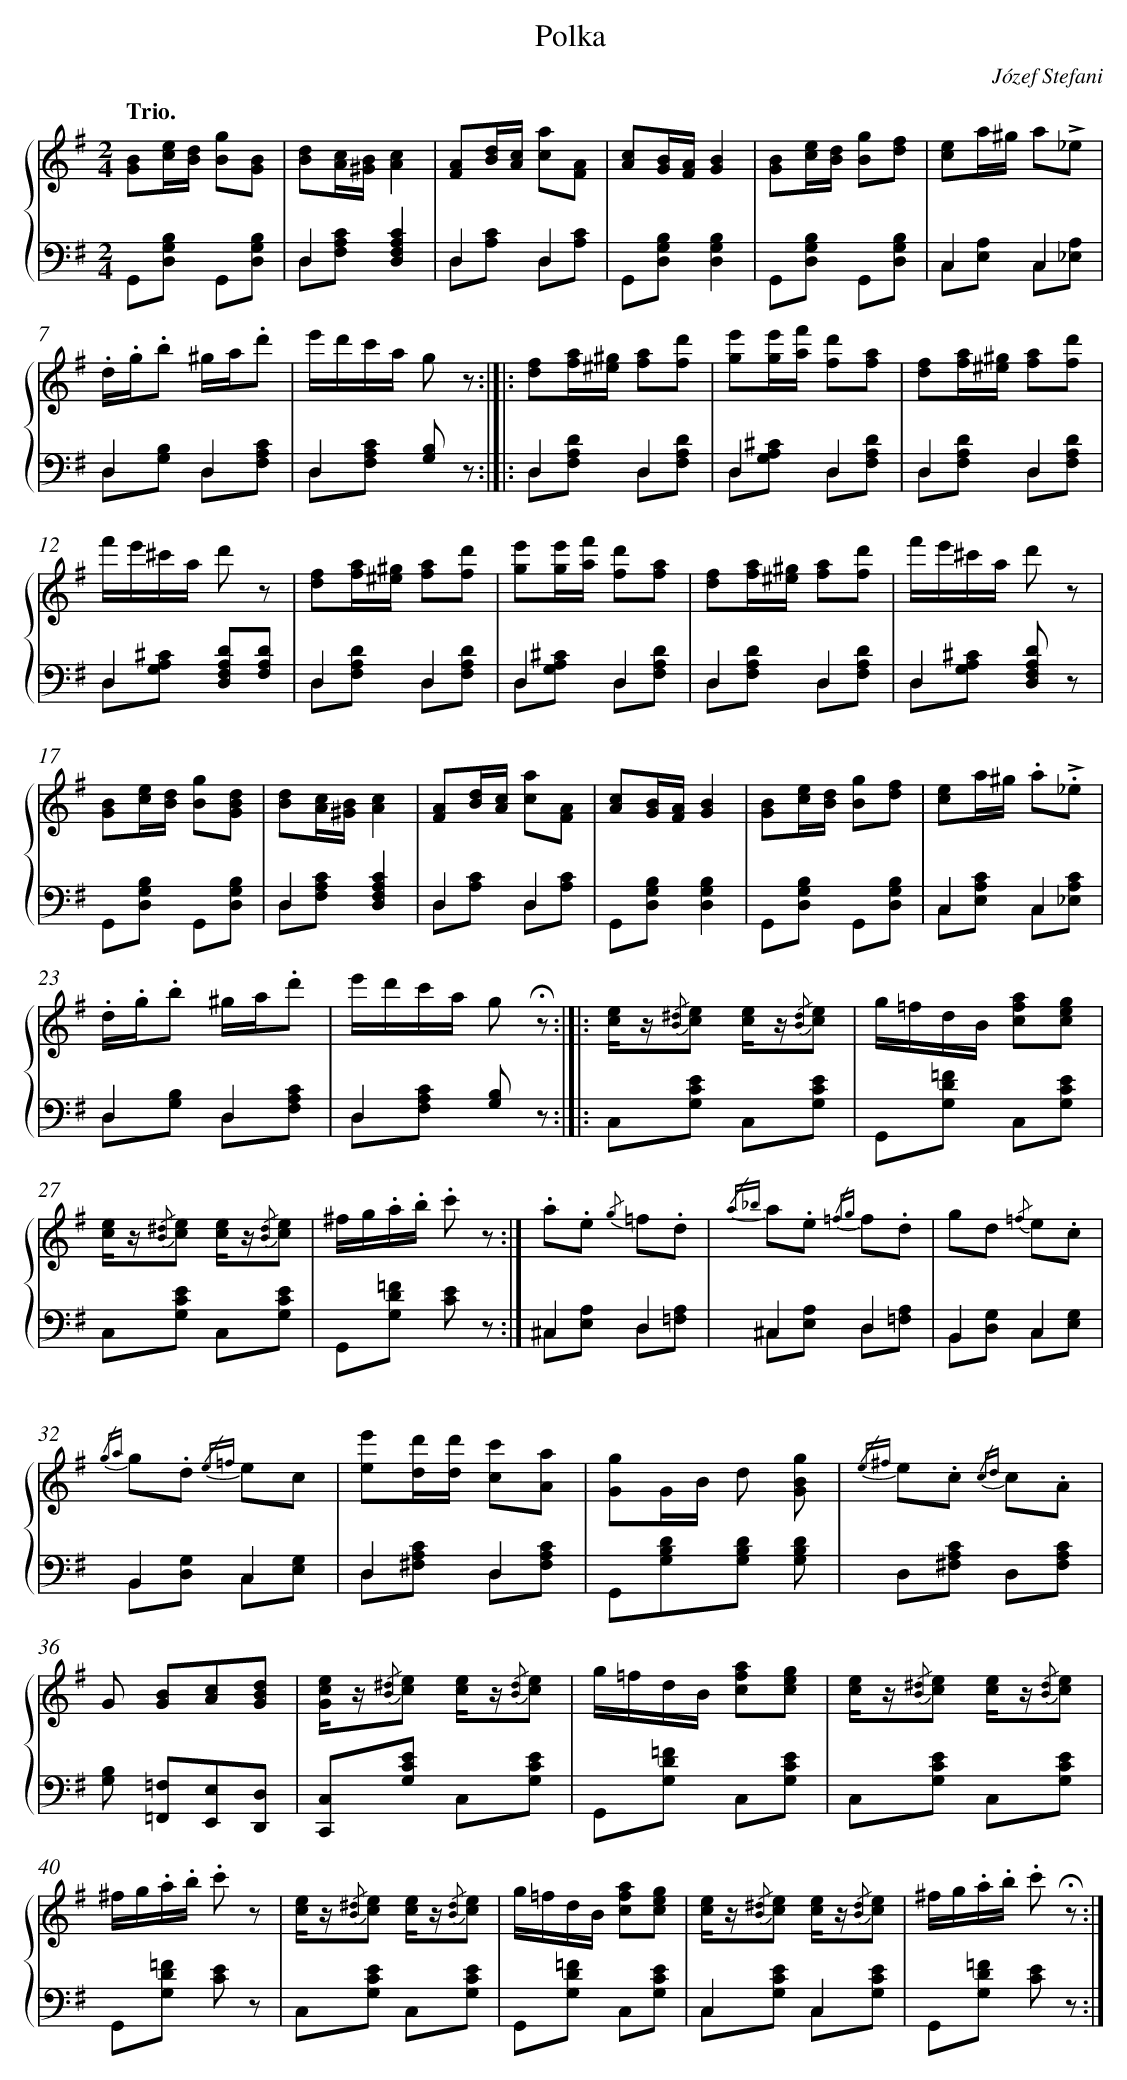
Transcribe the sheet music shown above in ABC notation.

X:1
T: Polka
C: Józef Stefani
L: 1/8
M: 2/4
Q: "Trio."
%%staves {1 2}
V: 1 clef=treble
V: 2 clef=bass
K: G
[V:1] [BG][e/c/][d/B/] [gB][BG] |
[V:2] G,,[B,G,D,] G,,[B,G,D,] |
[V:1] [dB][c/A/][B/^G/][c2A2] |
[V:2] D,2[C2A,2F,2D,2] & D,[CA,F,]x2 |
[V:1] [AF][d/B/][c/A/] [ac][AF] |
[V:2] D,2D,2 & D,[CA,] D,[CA,] |
[V:1] [cA][B/G/][A/F/][B2G2] |
[V:2] G,,[B,G,D,][B,2G,2D,2] |
[V:1] [BG][e/c/][d/B/] [gB][fd] |
[V:2] G,,[B,G,D,] G,,[B,G,D,] |
[V:1] [ec]a/^g/ a!accent!_e |
[V:2] C,2C,2 & C,[A,E,] C,[A,_E,] |
[V:1] .d/.g/.b ^g/a/.d' |
[V:2] D,2D,2 & D,[B,G,] D,[CA,F,] |
[V:1] e'/d'/c'/a/ g z :|]|:
[V:2] D,2[B,G,] z & D,[CA,F,]x2 :|]|:
[V:1] [fd][a/f/][^g/^e/] [af][d'f] |
[V:2] D,2D,2 & D,[DA,F,] D,[DA,F,] |
[V:1] [e'g][e'/g/][f'/a/] [d'f][af] |
[V:2] D,2D,2 & D,[^CA,G,] D,[DA,F,] |
[V:1] [fd][a/f/][^g/^e/] [af][d'f] |
[V:2] D,2D,2 & D,[DA,F,] D,[DA,F,] |
[V:1] f'/e'/^c'/a/ d' z |
[V:2] D,2[DA,F,D,][DA,F,] & D,[^CA,G,]x2 |
[V:1] [fd][a/f/][^g/^e/] [af][d'f] |
[V:2] D,2D,2 & D,[DA,F,] D,[DA,F,] |
[V:1] [e'g][e'/g/][f'/a/] [d'f][af] |
[V:2] D,2D,2 & D,[^CA,G,] D,[DA,F,] |
[V:1] [fd][a/f/][^g/^e/] [af][d'f] |
[V:2] D,2D,2 & D,[DA,F,] D,[DA,F,] |
[V:1] f'/e'/^c'/a/ d' z |
[V:2] D,2[DA,F,D,] z & D,[^CA,G,]x2 |
[V:1] [BG][e/c/][d/B/] [gB][dBG] |
[V:2] G,,[B,G,D,] G,,[B,G,D,] |
[V:1] [dB][c/A/][B/^G/][c2A2] |
[V:2] D,2[C2A,2F,2D,2] & D,[CA,F,]x2 |
[V:1] [AF][d/B/][c/A/] [ac][AF] |
[V:2] D,2D,2 & D,[CA,] D,[CA,] |
[V:1] [cA][B/G/][A/F/][B2G2] |
[V:2] G,,[B,G,D,][B,2G,2D,2] |
[V:1] [BG][e/c/][d/B/] [gB][fd] |
[V:2] G,,[B,G,D,] G,,[B,G,D,] |
[V:1] [ec]a/^g/ .a.!accent!_e |
[V:2] C,2C,2 & C,[CA,E,] C,[CA,_E,] |
[V:1] .d/.g/.b ^g/a/.d' |
[V:2] D,2D,2 & D,[B,G,] D,[CA,F,] |
[V:1] e'/d'/c'/a/ g !fermata!z :|]|:
[V:2] D,2[B,G,] z & D,[CA,F,]x2 :|]|:
[V:1]  [K:G] [e/c/]z/{/[^dB]}[ec] [e/c/]z/{/[dB]}[ec] |
[V:2]  [K:G] C,[ECG,] C,[ECG,] |
[V:1] g/=f/d/B/ [afc][gec] |
[V:2] G,,[=FDG,] C,[ECG,] |
[V:1] [e/c/]z/{/[^dB]}[ec] [e/c/]z/{/[dB]}[ec] |
[V:2] C,[ECG,] C,[ECG,] |
[V:1] ^f/g/.a/.b/ .c' z :|]
[V:2] G,,[=FDG,] [EC] z :|]
[V:1] .a.e {/g} =f.d |
[V:2] ^C,2D,2 & ^C,[A,E,] D,[A,=F,] |
[V:1] {/a_b} a.e {/=fg} f.d |
[V:2] ^C,2D,2 & ^C,[A,E,] D,[A,=F,] |
[V:1] gd {/=f} e.c |
[V:2] B,,2C,2 & B,,[G,D,] C,[G,E,] |
[V:1] {/ga} g.d {/e=f} ec |
[V:2] B,,2C,2 & B,,[G,D,] C,[G,E,] |
[V:1] [e'e][d'/d/][d'/d/] [c'c][aA] |
[V:2] D,2D,2 & D,[CA,^F,] D,[CA,F,] |
[V:1] [gG]G/B/ d [gBG] |
[V:2] G,,[DB,G,][DB,G,] [DB,G,] |
[V:1] {/e^f} e.c {/cd} c.A |
[V:2] D,[CA,^F,] D,[CA,F,] |
[V:1] G [BG][cA][dBG] |
[V:2] [B,G,] [=F,=F,,][E,E,,][D,D,,] |
[V:1] [e/c/G/]z/{/[^dB]}[ec] [e/c/]z/{/[dB]}[ec] |
[V:2] [C,C,,][ECG,] C,[ECG,] |
[V:1] g/=f/d/B/ [afc][gec] |
[V:2] G,,[=FDG,] C,[ECG,] |
[V:1] [e/c/]z/{/[^dB]}[ec] [e/c/]z/{/[dB]}[ec] |
[V:2] C,[ECG,] C,[ECG,] |
[V:1] ^f/g/.a/.b/ .c' z |
[V:2] G,,[=FDG,] [EC] z |
[V:1] [e/c/]z/{/[^dB]}[ec] [e/c/]z/{/[dB]}[ec] |
[V:2] C,[ECG,] C,[ECG,] |
[V:1] g/=f/d/B/ [afc][gec] |
[V:2] G,,[=FDG,] C,[ECG,] |
[V:1] [e/c/]z/{/[^dB]}[ec] [e/c/]z/{/[dB]}[ec] |
[V:2] C,2C,2 & C,[ECG,] C,[ECG,] |
[V:1] ^f/g/.a/.b/ .c' !fermata!z :|]
[V:2] G,,[=FDG,] [EC] z :|]
